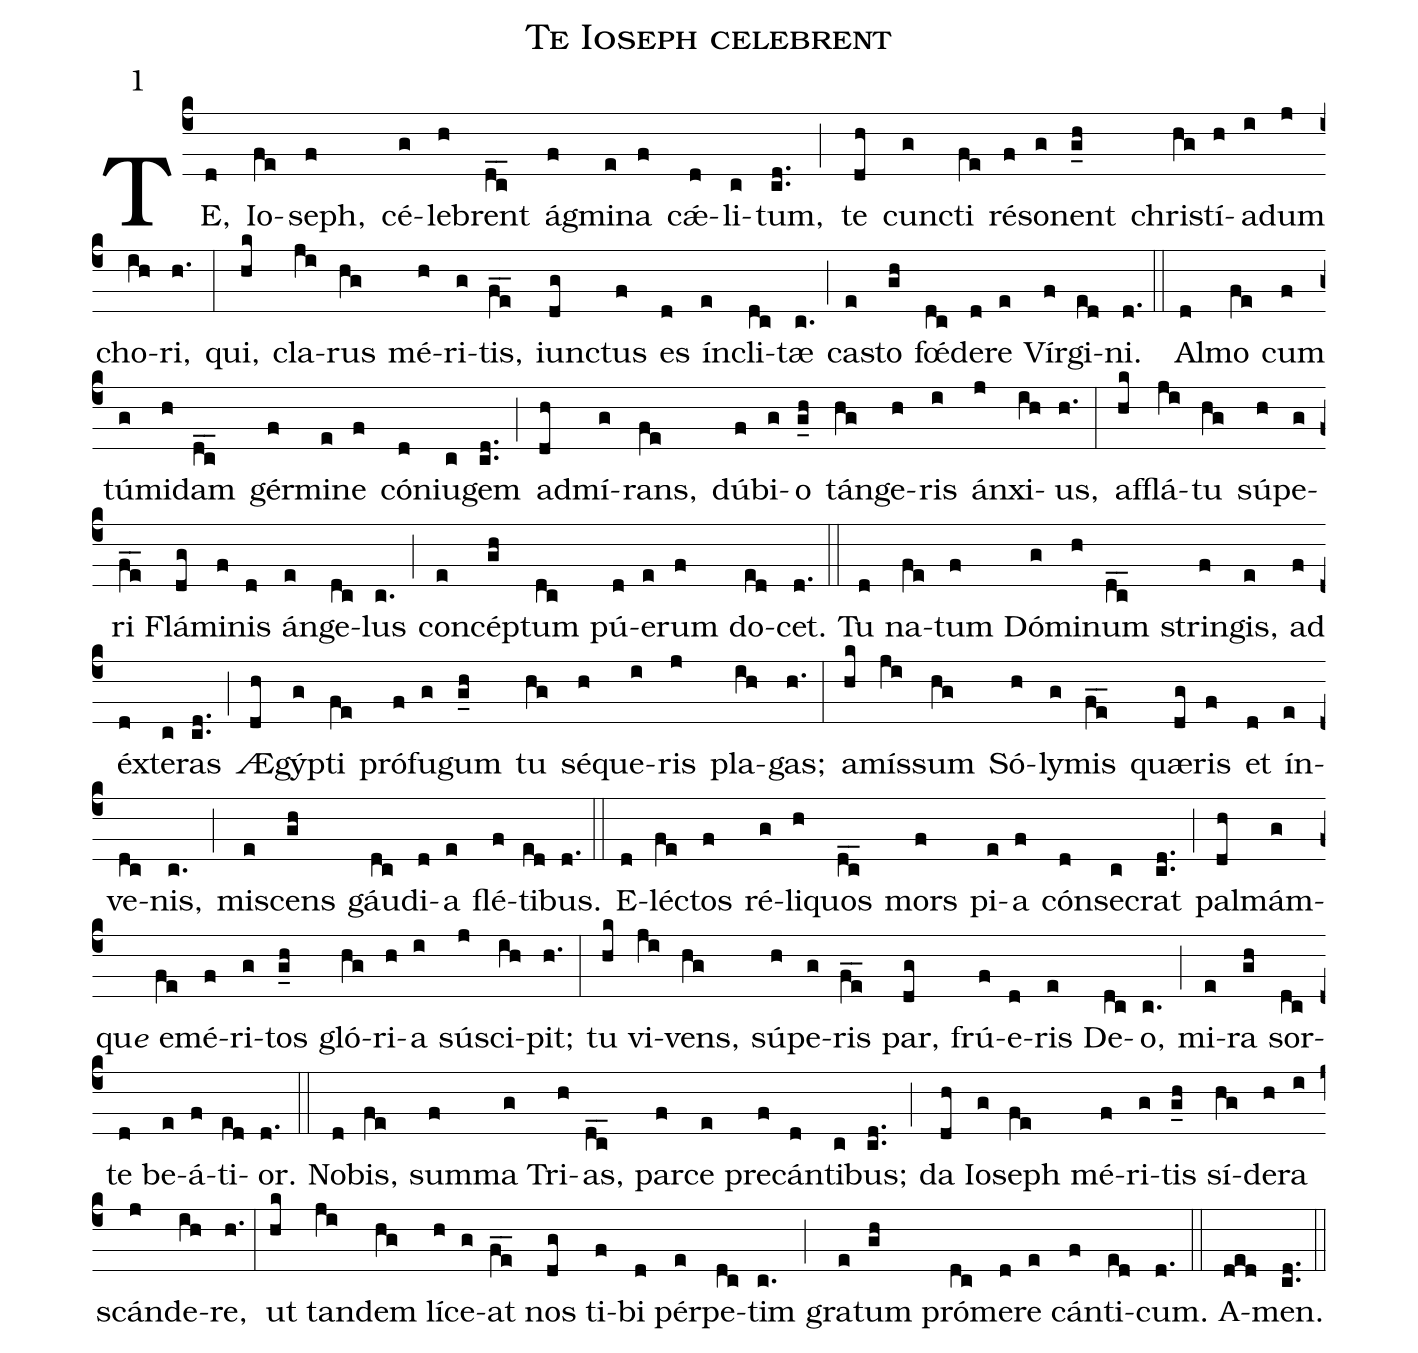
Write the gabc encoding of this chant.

name:Te Ioseph celebrent;
mode:1;
%%
(c4)
TE,(d) Io(fe)seph,(f) cé(g)le(h)brent(dc__) ág(f)mi(e)na(f) cǽ(d)li(c)tum,(cd..) (;)
te(dh) cun(g)cti(fe) ré(f)so(g)nent(g_h) chri(hg)stí(h)a(i)dum(j) cho(ih)ri,(h.) (:)
qui,(hk) cla(ji)rus(hg) mé(h)ri(g)tis,(fe__) iun(dg)ctus(f) es(d) ín(e)cli(dc)tæ(c.) (;)
ca(e)sto(gh) fœ́(dc)de(d)re(e) Vír(f)gi(ed)ni.(d.) (::)

Al(d)mo(fe) cum(f) tú(g)mi(h)dam(dc__) gér(f)mi(e)ne(f) cón(d)iu(c)gem(cd..) (;)
ad(dh)mí(g)rans,(fe) dú(f)bi(g)o(g_h) tán(hg)ge(h)ris(i) án(j)xi(ih)us,(h.) (:)
af(hk)flá(ji)tu(hg) sú(h)pe(g)ri(fe__) Flá(dg)mi(f)nis(d) án(e)ge(dc)lus(c.) (;)
con(e)cép(gh)tum(dc) pú(d)e(e)rum(f) do(ed)cet.(d.) (::)

Tu(d) na(fe)tum(f) Dó(g)mi(h)num(dc__) strin(f)gis,(e) ad(f) éx(d)te(c)ras(cd..) (;)
Æ(dh)gýp(g)ti(fe) pró(f)fu(g)gum(g_h) tu(hg) sé(h)que(i)ris(j) pla(ih)gas;(h.) (:)
a(hk)mís(ji)sum(hg) Só(h)ly(g)mis(fe__) quæ(dg)ris(f) et(d) ín(e)ve(dc)nis,(c.) (;)
mi(e)scens(gh) gáu(dc)di(d)a(e) flé(f)ti(ed)bus.(d.) (::)

E(d)lé(fe)ctos(f) ré(g)li(h)quos(dc__) mors(f) pi(e)a(f) cón(d)se(c)crat(cd..) (;)
pal(dh)mám(g)qu<e>e</e> {e}(fe)mé(f)ri(g)tos(g_h) gló(hg)ri(h)a(i) sú(j)sci(ih)pit;(h.) (:)
tu(hk) vi(ji)vens,(hg) sú(h)pe(g)ris(fe__) par,(dg) frú(f)e(d)ris(e) De(dc)o,(c.) (;)
mi(e)ra(gh) sor(dc)te(d) be(e)á(f)ti(ed)or.(d.) (::)

No(d)bis,(fe) sum(f)ma(g) Tri(h)as,(dc__) par(f)ce(e) pre(f)cán(d)ti(c)bus;(cd..) (;)
da(dh) Io(g)seph(fe) mé(f)ri(g)tis(g_h) sí(hg)de(h)ra(i) scán(j)de(ih)re,(h.) (:)
ut(hk) tan(ji)dem(hg) lí(h)ce(g)at(fe__) nos(dg) ti(f)bi(d) pér(e)pe(dc)tim(c.) (;)
gra(e)tum(gh) pró(dc)me(d)re(e) cán(f)ti(ed)cum.(d.) (::)

A(ded)men.(cd..) (::)
